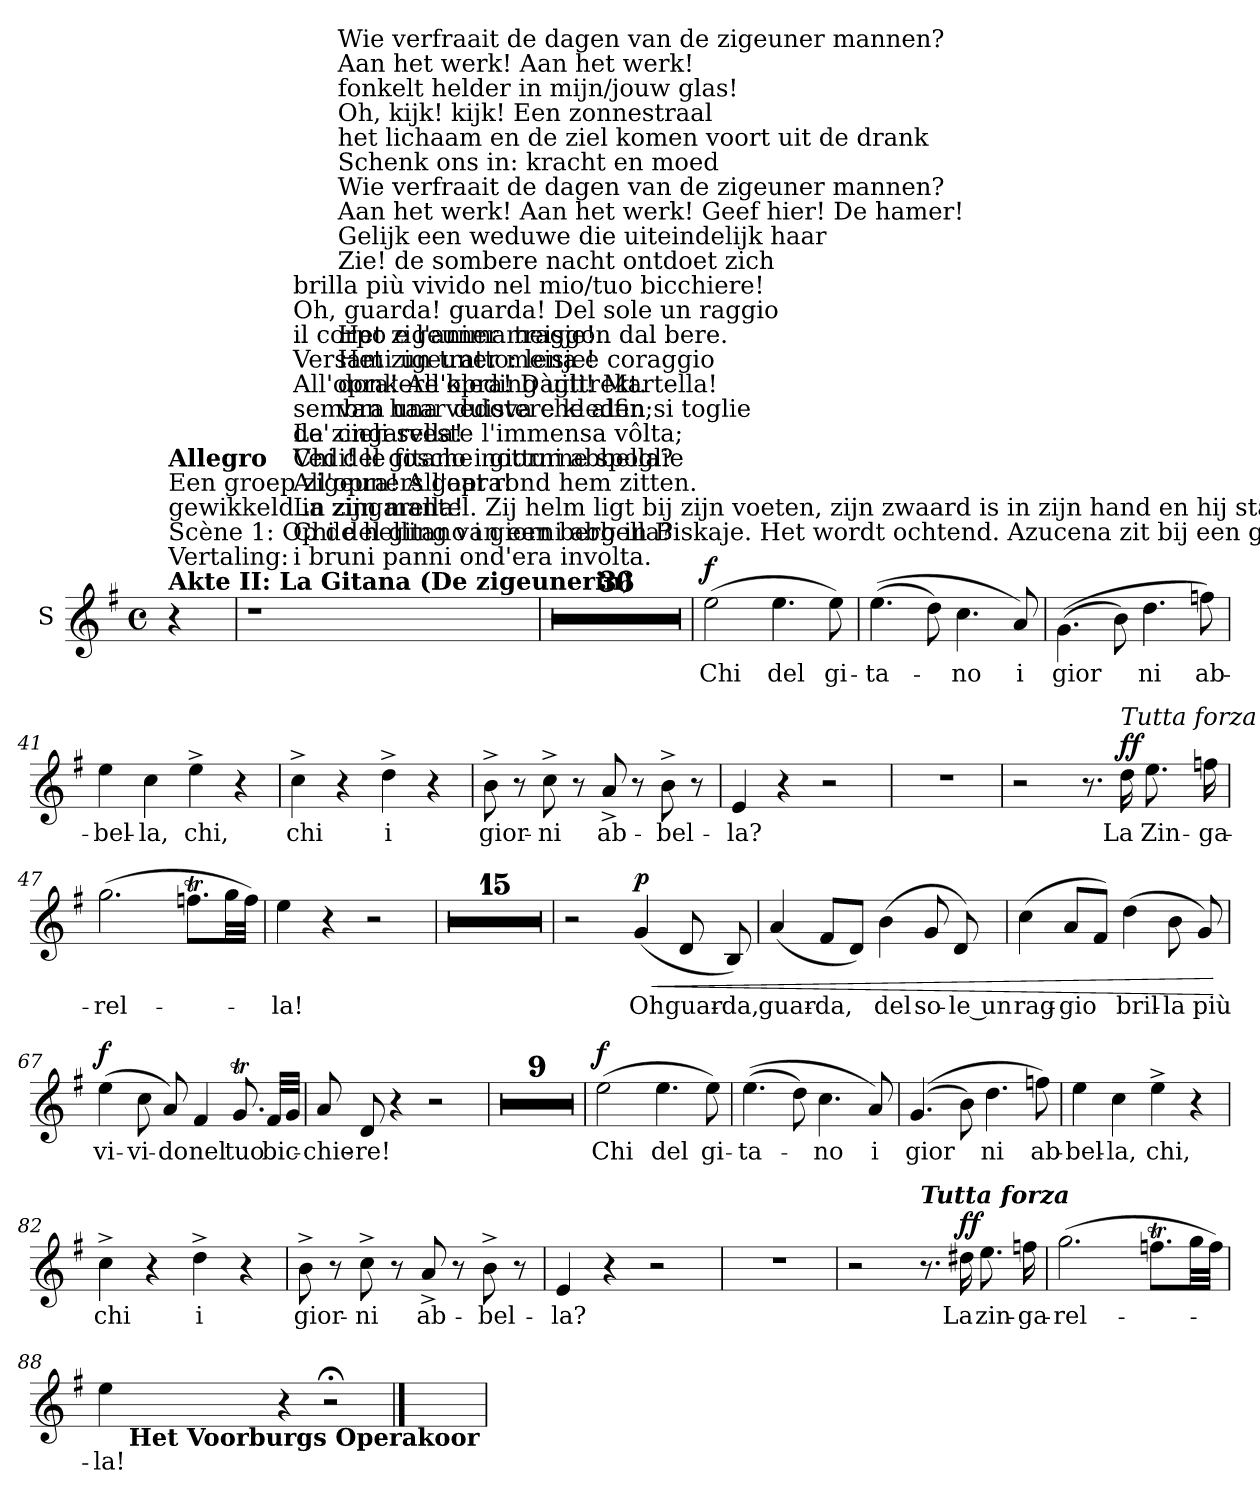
**kern	**text	**dynam
*part1	*part1	*part1
*staff1	*staff1	*staff1
*I"S	*	*
*I'S	*	*
*clefG2	*	*
*k[f#]	*	*
*M4/4	*	*
*met(c)	*	*
*MM138	*	*
=	=	=
!LO:TX:B:t=Akte II&colon; La Gitana (De zigeunerin)	!	!
!LO:TX:t=Vertaling&colon;	!	!
!LO:TX:t=Scène 1&colon; Op de helling van een berg in Biskaje. Het wordt ochtend. Azucena zit bij een groot vuur. Manrico ligt gestrekt naast haar,	!	!
!LO:TX:t=gewikkeld in zijn mantel. Zij helm ligt bij zijn voeten, zijn zwaard is in zijn hand en hij staart er bewegingloos naar.	!	!
!LO:TX:t=Een groep zigeuners gaat rond hem zitten.	!	!
!LO:TX:a:B:t=Allegro	!	!
4r	.	.
=1	=1	=1
*^	*	*
*	*^	*	*
1r	4ryy	2ryy	.	.
!	!LO:TX:t=Vedi! le fosche notturne spoglie	!	!	!
!	!LO:TX:t=de' cieli sveste l'immensa vôlta;	!	!	!
!	!LO:TX:t=sembra una vedova che alfin si toglie	!	!	!
!	!LO:TX:t=i bruni panni ond'era involta.	!	!	!
!	!LO:TX:t=All'opra! All'opra! Dàgli! Martella!	!	!	!
!	!LO:TX:t=Chi del gitano i giorni abbella?	!	!	!
!	!LO:TX:t=La zingarella!	!	!	!
!	!LO:TX:t=Versami un tratto&colon; lena e coraggio	!	!	!
!	!LO:TX:t=il corpo e l'anima traggon dal bere.	!	!	!
!	!LO:TX:t=Oh, guarda! guarda! Del sole un raggio	!	!	!
!	!LO:TX:t=brilla più vivido nel mio/tuo bicchiere!	!	!	!
!	!LO:TX:t=All'opra! All'opra!	!	!	!
!	!LO:TX:t=Chi del gitano i giorni abbella?	!	!	!
!	!LO:TX:t=La zingarella!	!	!	!
.	1.ryy	.	.	.
!	!	!LO:TX:t=Zie! de sombere nacht ontdoet zich	!	!
!	!	!LO:TX:t=van haar duistere kleden;	!	!
!	!	!LO:TX:t=Gelijk een weduwe die uiteindelijk haar	!	!
!	!	!LO:TX:t=donkere kleding uittrekt.	!	!
!	!	!LO:TX:t=Aan het werk! Aan het werk! Geef hier! De hamer!	!	!
!	!	!LO:TX:t=Wie verfraait de dagen van de zigeuner mannen?	!	!
!	!	!LO:TX:t=Het zigeuner meisje!	!	!
!	!	!LO:TX:t=Schenk ons in&colon; kracht en moed	!	!
!	!	!LO:TX:t=het lichaam en de ziel komen voort uit de drank	!	!
!	!	!LO:TX:t=Oh, kijk! kijk! Een zonnestraal	!	!
!	!	!LO:TX:t=fonkelt helder in mijn/jouw glas!	!	!
!	!	!LO:TX:t=Aan het werk! Aan het werk!	!	!
!	!	!LO:TX:t=Wie verfraait de dagen van de zigeuner mannen?	!	!
!	!	!LO:TX:t=Het zigeuner meisje!	!	!
.	.	1ryy	.	.
4ryy	.	.	.	.
2ryy	.	.	.	.
.	.	4ryy	.	.
*v	*v	*v	*	*
=2	=2	=2
1r	.	.
=3	=3	=3
1r	.	.
=4	=4	=4
1r	.	.
!!LO:LB:g=z
=5	=5	=5
1r	.	.
=6	=6	=6
1r	.	.
=7	=7	=7
1r	.	.
!!LO:LB:g=z
=8	=8	=8
1r	.	.
=9	=9	=9
1r	.	.
=10	=10	=10
1r	.	.
!!LO:LB:g=z
=11	=11	=11
1r	.	.
=12	=12	=12
1r	.	.
=13	=13	=13
1r	.	.
!!LO:LB:g=z
=14	=14	=14
1r	.	.
=15	=15	=15
1r	.	.
=16	=16	=16
1r	.	.
!!LO:PB:g=z
=17	=17	=17
1r	.	.
=18	=18	=18
1r	.	.
!!LO:LB:g=z
=19	=19	=19
1r	.	.
=20	=20	=20
1r	.	.
=21	=21	=21
1r	.	.
=22	=22	=22
1r	.	.
!!LO:LB:g=z
=23	=23	=23
1r	.	.
=24	=24	=24
1r	.	.
=25	=25	=25
1r	.	.
=26	=26	=26
1r	.	.
!!LO:PB:g=z
=27	=27	=27
1r	.	.
=28	=28	=28
1r	.	.
=29	=29	=29
1r	.	.
!!LO:LB:g=z
=30	=30	=30
1r	.	.
=31	=31	=31
1r	.	.
=32	=32	=32
1r	.	.
=33	=33	=33
1r	.	.
!!LO:LB:g=z
=34	=34	=34
1r	.	.
=35	=35	=35
1r	.	.
=36	=36	=36
1r	.	.
=37	=37	=37
1r	.	.
!!LO:PB:g=z
=38	=38	=38
!	!LO:LY:b	!LO:DY:a
(>2ee\	Chi	f
!	!LO:LY:b	!
4.ee\	del	.
!	!LO:LY:b	!
8ee\)	gi-	.
=39	=39	=39
!	!LO:LY:b	!
(>(>4.ee\	-ta-	.
8dd\)	.	.
!	!LO:LY:b	!
4.cc\	-no	.
!	!LO:LY:b	!
8a/)	i	.
=40	=40	=40
!	!LO:LY:b	!
(>(>4.g\	gior	.
8b\)	.	.
!	!LO:LY:b	!
4.dd\	ni	.
!	!LO:LY:b	!
8ffn\)	ab-	.
=41	=41	=41
!	!LO:LY:b	!
4ee\	-bel-	.
!	!LO:LY:b	!
4cc\	-la,	.
!	!LO:LY:b	!
4ee^\	chi,	.
4r	.	.
=42	=42	=42
!	!LO:LY:b	!
4cc^\	chi	.
4r	.	.
!	!LO:LY:b	!
4dd^\	i	.
4r	.	.
=43	=43	=43
!	!LO:LY:b	!
8b^\	gior-	.
8r	.	.
!	!LO:LY:b	!
8cc^\	-ni	.
8r	.	.
!	!LO:LY:b	!
8a^/	ab-	.
8r	.	.
!	!LO:LY:b	!
8b^\	-bel-	.
8r	.	.
!!LO:PB:g=z
=44	=44	=44
!	!LO:LY:b	!
4e/	-la?	.
4r	.	.
2r	.	.
=45	=45	=45
1r	.	.
=46	=46	=46
2r	.	.
8.r	.	.
!LO:TX:a:i:t=Tutta forza	!	!
!	!LO:LY:b	!LO:DY:a
16dd\	La	ff
!	!LO:LY:b	!
8.ee\	Zin-	.
!	!LO:LY:b	!
16ffn\	-ga-	.
=47	=47	=47
!	!LO:LY:b	!
(>2.gg\	-rel-	.
8.ffnT\L	.	.
32gg\LL	.	.
32ff\JJJ)	.	.
=48	=48	=48
!	!LO:LY:b	!
4ee\	-la!	.
4r	.	.
2r	.	.
!!LO:LB:g=z
=49	=49	=49
1r	.	.
=50	=50	=50
1r	.	.
=51	=51	=51
1r	.	.
=52	=52	=52
1r	.	.
!!LO:PB:g=z
=53	=53	=53
1r	.	.
=54	=54	=54
1r	.	.
=55	=55	=55
1r	.	.
!!LO:LB:g=z
=56	=56	=56
1r	.	.
=57	=57	=57
1r	.	.
=58	=58	=58
1r	.	.
!!LO:LB:g=z
=59	=59	=59
1r	.	.
=60	=60	=60
1r	.	.
!!LO:LB:g=z
=61	=61	=61
1r	.	.
=62	=62	=62
1r	.	.
!!LO:PB:g=z
=63	=63	=63
1r	.	.
=64	=64	=64
2r	.	.
!	!LO:LY:b	!LO:HP:b
!	!	!LO:DY:n=1:a
(>4g/	Oh	< p
!	!LO:LY:b	!
8d/	guar-	.
!	!LO:LY:b	!
8B/)	-da,	.
=65	=65	=65
!	!LO:LY:b	!
(>4a/	guar-	.
!	!LO:LY:b	!
8f#/L	-da,	.
8d/J)	.	.
!	!LO:LY:b	!
(>4b\	del	.
!	!LO:LY:b	!
8g/	so-	.
!	!LO:LY:b	!
8d/)	-le un	.
=66	=66	=66
!	!LO:LY:b	!
(>4cc\	rag-	.
!	!LO:LY:b	!
8a/L	-gio	.
8f#/J)	.	.
!	!LO:LY:b	!
(>4dd\	bril-	.
!	!LO:LY:b	!
8b\	-la	.
!	!LO:LY:b	!
8g/)	più	.
.	.	[
!!LO:LB:g=z
=67	=67	=67
!	!LO:LY:b	!LO:DY:a
(>4ee\	vi-	f
!	!LO:LY:b	!
8cc\	-vi-	.
!	!LO:LY:b	!
8a/)	-do	.
!	!LO:LY:b	!
4f#/	nel	.
!	!LO:LY:b	!
8.gT/	tuo	.
!	!LO:LY:b	!
32f#/LLL	bic-	.
32g/JJJ	.	.
=68	=68	=68
!	!LO:LY:b	!
8a/	-chie-	.
!	!LO:LY:b	!
8d/	-re!	.
4r	.	.
2r	.	.
=69	=69	=69
1r	.	.
!!LO:PB:g=z
=70	=70	=70
1r	.	.
=71	=71	=71
1r	.	.
=72	=72	=72
1r	.	.
=73	=73	=73
1r	.	.
=74	=74	=74
1r	.	.
=75	=75	=75
1r	.	.
!!LO:LB:g=z
=76	=76	=76
1r	.	.
=77	=77	=77
1r	.	.
=78	=78	=78
!	!LO:LY:b	!LO:DY:a
(>2ee\	Chi	f
!	!LO:LY:b	!
4.ee\	del	.
!	!LO:LY:b	!
8ee\)	gi-	.
=79	=79	=79
!	!LO:LY:b	!
(>(>4.ee\	-ta-	.
8dd\)	.	.
!	!LO:LY:b	!
4.cc\	-no	.
!	!LO:LY:b	!
8a/)	i	.
=80	=80	=80
!	!LO:LY:b	!
(>(>4.g/	gior	.
8b\)	.	.
!	!LO:LY:b	!
4.dd\	ni	.
!	!LO:LY:b	!
8ffn\)	ab-	.
=81	=81	=81
!	!LO:LY:b	!
4ee\	-bel-	.
!	!LO:LY:b	!
4cc\	-la,	.
!	!LO:LY:b	!
4ee^\	chi,	.
4r	.	.
=82	=82	=82
!	!LO:LY:b	!
4cc^\	chi	.
4r	.	.
!	!LO:LY:b	!
4dd^\	i	.
4r	.	.
!!LO:PB:g=z
=83	=83	=83
!	!LO:LY:b	!
8b^\	gior-	.
8r	.	.
!	!LO:LY:b	!
8cc^\	-ni	.
8r	.	.
!	!LO:LY:b	!
8a^/	ab-	.
8r	.	.
!	!LO:LY:b	!
8b^\	-bel-	.
8r	.	.
=84	=84	=84
!	!LO:LY:b	!
4e/	-la?	.
4r	.	.
2r	.	.
=85	=85	=85
1r	.	.
!!LO:LB:g=z
=86	=86	=86
2r	.	.
!LO:TX:a:Bi:t=Tutta forza	!	!
8.r	.	.
!	!LO:LY:b	!LO:DY:a
16dd#X\	La	ff
!	!LO:LY:b	!
8.ee\	zin-	.
!	!LO:LY:b	!
16ffn\	-ga-	.
=87	=87	=87
!	!LO:LY:b	!
(>2.gg\	-rel-	.
8.ffnT\L	.	.
32gg\LL	.	.
32ff\JJJ)	.	.
=88	=88	=88
!	!LO:LY:b	!
*^	*	*
4ee\	8ryy	-la!	.
!	!LO:TX:b:B:t=Het Voorburgs Operakoor	!	!
.	1..ryy	.	.
2.ryy	.	.	.
8ryy	.	.	.
4r	.	.	.
2r;<	.	.	.
*v	*v	*	*
==89	==89	==89
8ryy	.	.
=	=	=
*-	*-	*-
